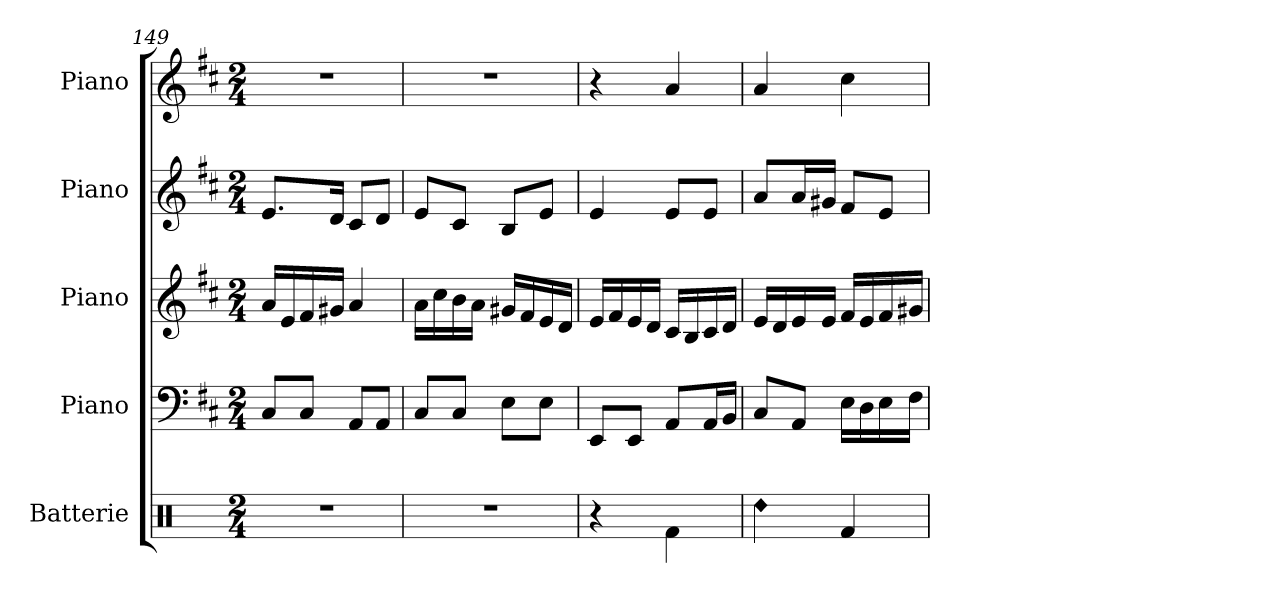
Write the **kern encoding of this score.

**kern	**kern	**kern	**kern	**kern
*part5	*part4	*part3	*part2	*part1
*staff5	*staff4	*staff3	*staff2	*staff1
*I"Batterie	*I"Piano	*I"Piano	*I"Piano	*I"Piano
*I'Batt.	*I'Pia.	*I'Pia.	*I'Pia.	*I'Pia.
*clefX	*clefF4	*clefG2	*clefG2	*clefG2
*k[]	*k[f#c#]	*k[f#c#]	*k[f#c#]	*k[f#c#]
*M2/4	*M2/4	*M2/4	*M2/4	*M2/4
=149	=149	=149	=149	=149
2r	8C#/L	16a/LL	8.e/L	2r
.	.	16e/	.	.
.	8C#/J	16f#/	.	.
.	.	16g#X/JJ	16d/Jk	.
.	8AA/L	4a/	8c#/L	.
.	8AA/J	.	8d/J	.
=150	=150	=150	=150	=150
2r	8C#/L	16a\LL	8e/L	2r
.	.	16cc#\	.	.
.	8C#/J	16b\	8c#/J	.
.	.	16a\JJ	.	.
.	8E\L	16g#X/LL	8B/L	.
.	.	16f#/	.	.
.	8E\J	16e/	8e/J	.
.	.	16d/JJ	.	.
!!LO:PB:g=z
=151	=151	=151	=151	=151
4r	8EE/L	16e/LL	4e/	4r
.	.	16f#/	.	.
.	8EE/J	16e/	.	.
.	.	16d/JJ	.	.
4Rf\	8AA/L	16c#/LL	8e/L	4a/
.	.	16B/	.	.
.	16AA/L	16c#/	8e/J	.
.	16BB/JJ	16d/JJ	.	.
=152	=152	=152	=152	=152
!LO:N:head=diamond	!	!	!	!
4Rdd\	8C#/L	16e/LL	8a/L	4a/
.	.	16d/	.	.
.	8AA/J	16e/	16a/L	.
.	.	16e/JJ	16g#X/JJ	.
4Rf/	16E\LL	16f#/LL	8f#/L	4cc#\
.	16D\	16e/	.	.
.	16E\	16f#/	8e/J	.
.	16F#\JJ	16g#X/JJ	.	.
=	=	=	=	=
*-	*-	*-	*-	*-
